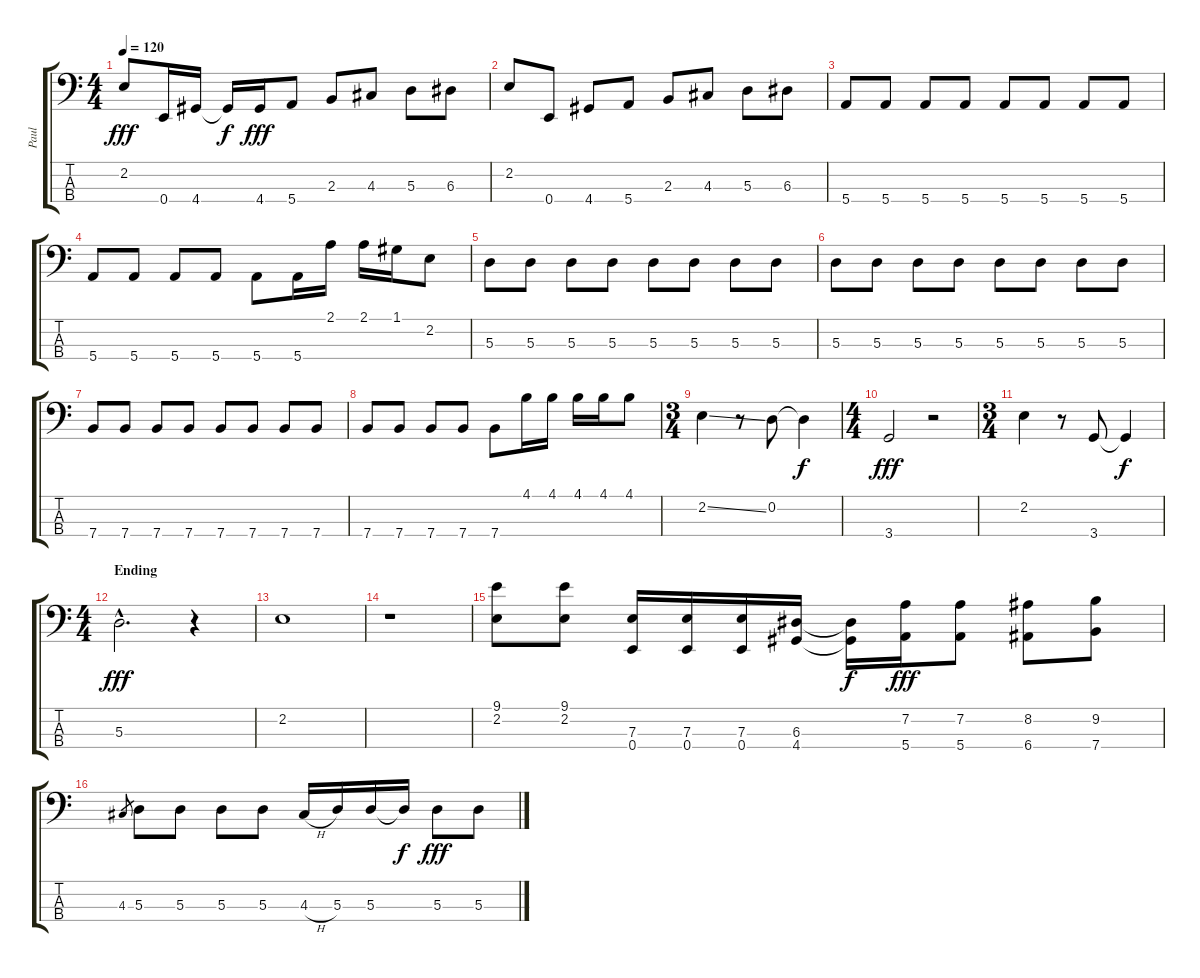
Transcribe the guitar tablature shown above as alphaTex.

\track ("Paul" "Paul") {instrument electricbasspick}
\staff {score tabs}
\tuning (G2 D2 A1 E1) {hide}
\ts (4 4)
\tempo 120
\clef f4
\ks c
2.2.8{dy fff} 0.4.16 4.4.16 4.4{t}.16{dy f} 4.4.16{dy fff} 5.4.8 2.3.8 4.3.8 5.3.8 6.3.8 |
2.2.8 0.4.8 4.4.8 5.4.8 2.3.8 4.3.8 5.3.8 6.3.8 |
5.4.8 5.4.8 5.4.8 5.4.8 5.4.8 5.4.8 5.4.8 5.4.8 |
5.4.8 5.4.8 5.4.8 5.4.8 5.4.8 5.4.16 2.1.16 2.1.16 1.1.16 2.2.8 |
5.3.8 5.3.8 5.3.8 5.3.8 5.3.8 5.3.8 5.3.8 5.3.8 |
5.3.8 5.3.8 5.3.8 5.3.8 5.3.8 5.3.8 5.3.8 5.3.8 |
7.4.8 7.4.8 7.4.8 7.4.8 7.4.8 7.4.8 7.4.8 7.4.8 |
7.4.8 7.4.8 7.4.8 7.4.8 7.4.8 4.1.16 4.1.16 4.1.16 4.1.16 4.1.8 |
\ts (3 4)
2.2{ss}.4 r.8 0.2.8 0.2{t}.4{dy f} |
\ts (4 4)
3.4.2{dy fff} r.2 |
\ts (3 4)
2.2.4 r.8 3.4.8 3.4{t}.4{dy f} |
\ts (4 4)
\section ("" "Ending")
5.3{hac}.2{d dy fff} r.4 |
2.2.1 |
r.1 |
(9.1 2.2).8 (9.1 2.2).8 (7.3 0.4).16 (7.3 0.4).16 (7.3 0.4).16 (6.3 4.4).16 (6.3{t} 4.4{t}).16{dy f} (7.2 5.4).16{dy fff} (7.2 5.4).8 (8.2 6.4).8 (9.2 7.4).8 |
4.3.8{gr} 5.3.8 5.3.8 5.3.8 5.3.8 4.3{h}.16 5.3.16 5.3.16 5.3{t}.16{dy f} 5.3.8{dy fff} 5.3.8
